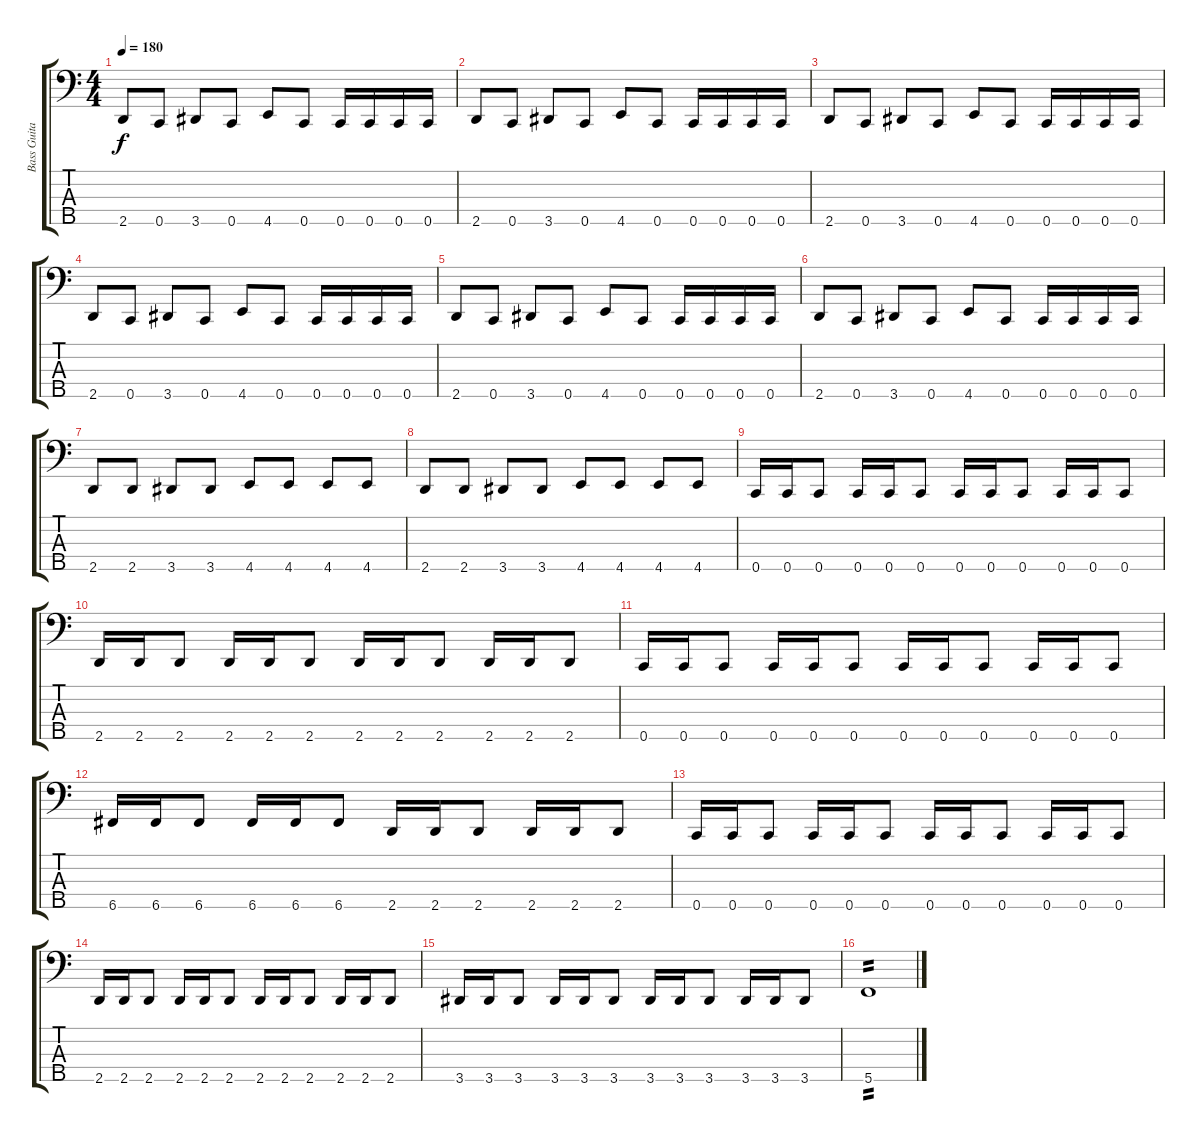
\track ("Bass Guitar" "Bass Guita") {instrument electricbasspick}
\staff {score tabs}
\tuning (Ab2 Eb2 Bb1 F1 C1) {hide}
\ts (4 4)
\tempo 180
\clef f4
\ks c
2.5.8{dy f} 0.5.8 3.5.8 0.5.8 4.5.8 0.5.8 0.5.16 0.5.16 0.5.16 0.5.16 |
2.5.8 0.5.8 3.5.8 0.5.8 4.5.8 0.5.8 0.5.16 0.5.16 0.5.16 0.5.16 |
2.5.8 0.5.8 3.5.8 0.5.8 4.5.8 0.5.8 0.5.16 0.5.16 0.5.16 0.5.16 |
2.5.8 0.5.8 3.5.8 0.5.8 4.5.8 0.5.8 0.5.16 0.5.16 0.5.16 0.5.16 |
2.5.8 0.5.8 3.5.8 0.5.8 4.5.8 0.5.8 0.5.16 0.5.16 0.5.16 0.5.16 |
2.5.8 0.5.8 3.5.8 0.5.8 4.5.8 0.5.8 0.5.16 0.5.16 0.5.16 0.5.16 |
2.5.8 2.5.8 3.5.8 3.5.8 4.5.8 4.5.8 4.5.8 4.5.8 |
2.5.8 2.5.8 3.5.8 3.5.8 4.5.8 4.5.8 4.5.8 4.5.8 |
0.5.16 0.5.16 0.5.8 0.5.16 0.5.16 0.5.8 0.5.16 0.5.16 0.5.8 0.5.16 0.5.16 0.5.8 |
2.5.16 2.5.16 2.5.8 2.5.16 2.5.16 2.5.8 2.5.16 2.5.16 2.5.8 2.5.16 2.5.16 2.5.8 |
0.5.16 0.5.16 0.5.8 0.5.16 0.5.16 0.5.8 0.5.16 0.5.16 0.5.8 0.5.16 0.5.16 0.5.8 |
6.5.16 6.5.16 6.5.8 6.5.16 6.5.16 6.5.8 2.5.16 2.5.16 2.5.8 2.5.16 2.5.16 2.5.8 |
0.5.16 0.5.16 0.5.8 0.5.16 0.5.16 0.5.8 0.5.16 0.5.16 0.5.8 0.5.16 0.5.16 0.5.8 |
2.5.16 2.5.16 2.5.8 2.5.16 2.5.16 2.5.8 2.5.16 2.5.16 2.5.8 2.5.16 2.5.16 2.5.8 |
3.5.16 3.5.16 3.5.8 3.5.16 3.5.16 3.5.8 3.5.16 3.5.16 3.5.8 3.5.16 3.5.16 3.5.8 |
5.5.1{tp 2}
